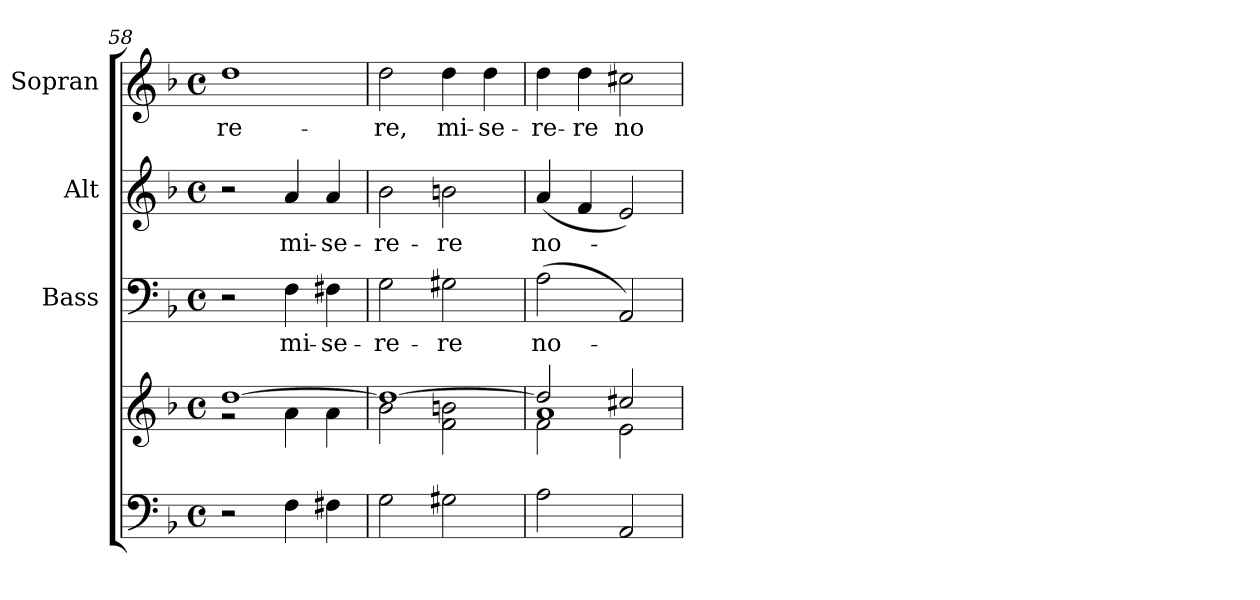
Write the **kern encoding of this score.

**kern	**kern	**kern	**text	**kern	**text	**kern	**text
*part4	*part4	*part3	*part3	*part2	*part2	*part1	*part1
*staff5	*staff4	*staff3	*staff3	*staff2	*staff2	*staff1	*staff1
*	*	*I"Bass	*	*I"Alt	*	*I"Sopran	*
*	*	*I'B.	*	*I'A.	*	*I'S.	*
*clefF4	*clefG2	*clefF4	*	*clefG2	*	*clefG2	*
*k[b-]	*k[b-]	*k[b-]	*	*k[b-]	*	*k[b-]	*
*F:	*F:	*F:	*	*F:	*	*F:	*
*M4/4	*M4/4	*M4/4	*	*M4/4	*	*M4/4	*
*met(c)	*met(c)	*met(c)	*	*met(c)	*	*met(c)	*
=58	=58	=58	=58	=58	=58	=58	=58
*	*^	*	*	*	*	*	*
!	!	!	!	!	!	!	!	!LO:LY:b
2r	[>1dd	2rg	2r	.	2r	.	1dd	-re-
!	!	!	!	!LO:LY:b	!	!LO:LY:b	!	!
4F\	.	4a\	4F\	mi-	4a/	mi-	.	.
!	!	!	!	!LO:LY:b	!	!LO:LY:b	!	!
4F#X\	.	4a\	4F#X\	-se-	4a/	-se-	.	.
=59	=59	=59	=59	=59	=59	=59	=59	=59
!	!	!	!	!LO:LY:b	!	!LO:LY:b	!	!LO:LY:b
2G\	1dd_	2b-\	2G\	-re-	2b-\	-re-	2dd\	-re,
!	!	!	!	!LO:LY:b	!	!LO:LY:b	!	!LO:LY:b
2G#X\	.	2f\ 2bn\	2G#X\	-re	2bn\	-re	4dd\	mi-
!	!	!	!	!	!	!	!	!LO:LY:b
.	.	.	.	.	.	.	4dd\	-se-
=60	=60	=60	=60	=60	=60	=60	=60	=60
*	*	*^	*	*	*	*	*	*
!	!	!	!	!	!LO:LY:b	!	!LO:LY:b	!	!LO:LY:b
2A\	2dd/]	2f\	1a	(>2A\	no-	(<4a/	no-	4dd\	-re-
!	!	!	!	!	!	!	!	!	!LO:LY:b
.	.	.	.	.	.	4f/	.	4dd\	-re
!	!	!	!	!	!	!	!	!	!LO:LY:b
2AA/	2cc#X/	2e\	.	2AA/)	.	2e/)	.	2cc#X\	no-
*	*v	*v	*v	*	*	*	*	*	*
=	=	=	=	=	=	=	=
*-	*-	*-	*-	*-	*-	*-	*-
